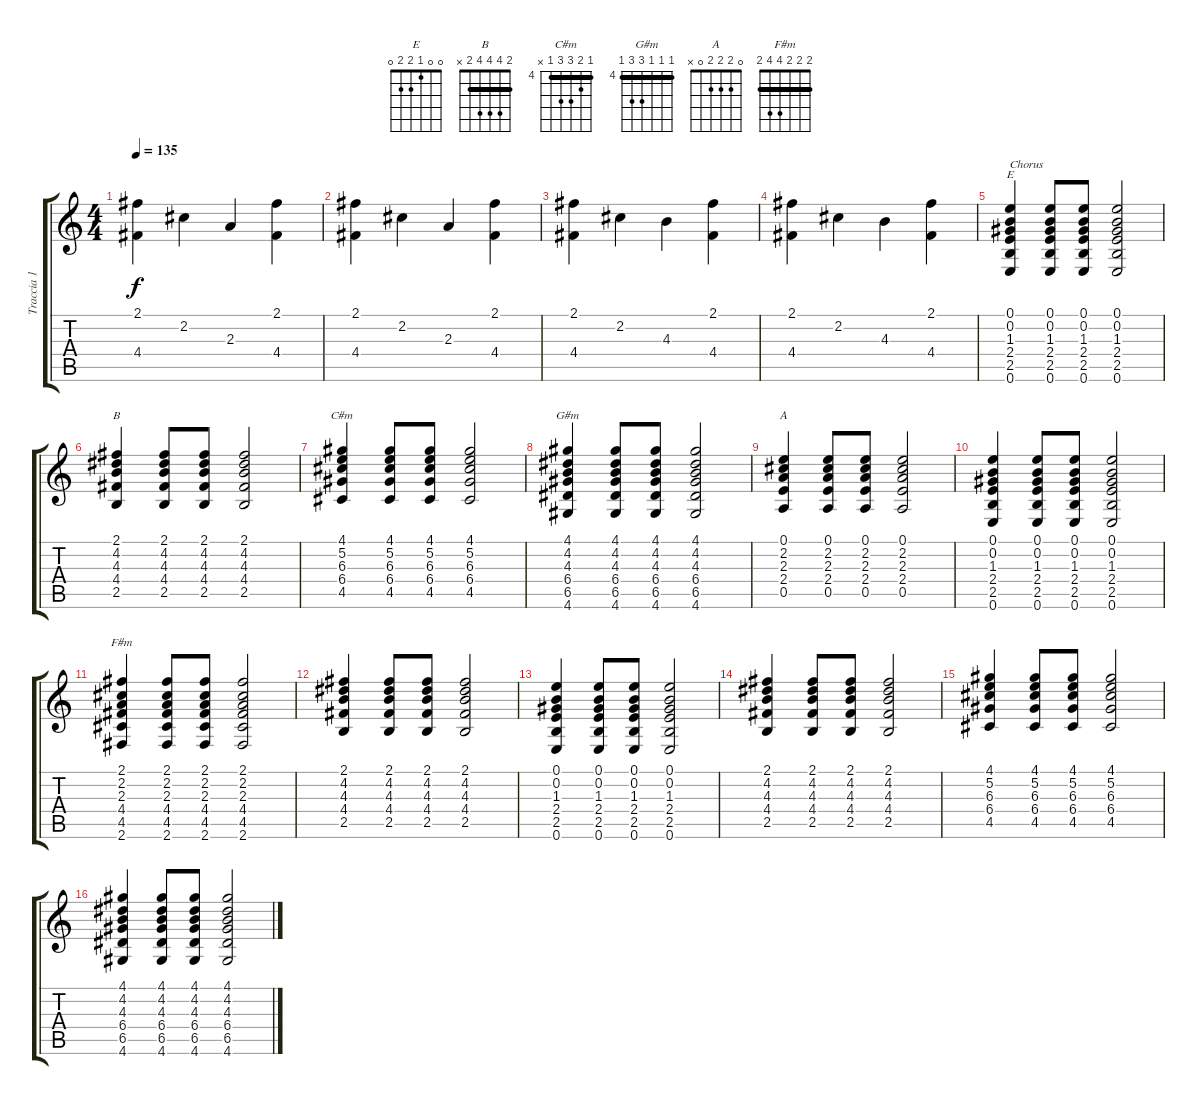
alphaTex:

\track ("Traccia 1" "Traccia 1") {instrument acousticguitarsteel}
\staff {score tabs}
\tuning (E4 B3 G3 D3 A2 E2) {hide}
\chord ("E" 0 0 1 2 2 0)
\chord ("B" 2 4 4 4 2 x) {barre 2}
\chord ("C#m" 4 5 6 6 4 x) {firstfret 4 barre 4}
\chord ("G#m" 4 4 4 6 6 4) {firstfret 4 barre 4}
\chord ("A" 0 2 2 2 0 x)
\chord ("F#m" 2 2 2 4 4 2) {barre 2}
\ts (4 4)
\tempo 135
\clef g2
\ks c
(2.1 4.4).4{dy f} 2.2.4 2.3.4 (2.1 4.4).4 |
(2.1 4.4).4 2.2.4 2.3.4 (2.1 4.4).4 |
(2.1 4.4).4 2.2.4 4.3.4 (2.1 4.4).4 |
(2.1 4.4).4 2.2.4 4.3.4 (2.1 4.4).4 |
(0.1 0.2 1.3 2.4 2.5 0.6).4{ch "E" txt "Chorus"} (0.1 0.2 1.3 2.4 2.5 0.6).8 (0.1 0.2 1.3 2.4 2.5 0.6).8 (0.1 0.2 1.3 2.4 2.5 0.6).2 |
(2.1 4.2 4.3 4.4 2.5).4{ch "B"} (2.1 4.2 4.3 4.4 2.5).8 (2.1 4.2 4.3 4.4 2.5).8 (2.1 4.2 4.3 4.4 2.5).2 |
(4.1 5.2 6.3 6.4 4.5).4{ch "C#m"} (4.1 5.2 6.3 6.4 4.5).8 (4.1 5.2 6.3 6.4 4.5).8 (4.1 5.2 6.3 6.4 4.5).2 |
(4.1 4.2 4.3 6.4 6.5 4.6).4{ch "G#m"} (4.1 4.2 4.3 6.4 6.5 4.6).8 (4.1 4.2 4.3 6.4 6.5 4.6).8 (4.1 4.2 4.3 6.4 6.5 4.6).2 |
(0.1 2.2 2.3 2.4 0.5).4{ch "A"} (0.1 2.2 2.3 2.4 0.5).8 (0.1 2.2 2.3 2.4 0.5).8 (0.1 2.2 2.3 2.4 0.5).2 |
(0.1 0.2 1.3 2.4 2.5 0.6).4 (0.1 0.2 1.3 2.4 2.5 0.6).8 (0.1 0.2 1.3 2.4 2.5 0.6).8 (0.1 0.2 1.3 2.4 2.5 0.6).2 |
(2.1 2.2 2.3 4.4 4.5 2.6).4{ch "F#m"} (2.1 2.2 2.3 4.4 4.5 2.6).8 (2.1 2.2 2.3 4.4 4.5 2.6).8 (2.1 2.2 2.3 4.4 4.5 2.6).2 |
(2.1 4.2 4.3 4.4 2.5).4 (2.1 4.2 4.3 4.4 2.5).8 (2.1 4.2 4.3 4.4 2.5).8 (2.1 4.2 4.3 4.4 2.5).2 |
(0.1 0.2 1.3 2.4 2.5 0.6).4 (0.1 0.2 1.3 2.4 2.5 0.6).8 (0.1 0.2 1.3 2.4 2.5 0.6).8 (0.1 0.2 1.3 2.4 2.5 0.6).2 |
(2.1 4.2 4.3 4.4 2.5).4 (2.1 4.2 4.3 4.4 2.5).8 (2.1 4.2 4.3 4.4 2.5).8 (2.1 4.2 4.3 4.4 2.5).2 |
(4.1 5.2 6.3 6.4 4.5).4 (4.1 5.2 6.3 6.4 4.5).8 (4.1 5.2 6.3 6.4 4.5).8 (4.1 5.2 6.3 6.4 4.5).2 |
(4.1 4.2 4.3 6.4 6.5 4.6).4 (4.1 4.2 4.3 6.4 6.5 4.6).8 (4.1 4.2 4.3 6.4 6.5 4.6).8 (4.1 4.2 4.3 6.4 6.5 4.6).2
